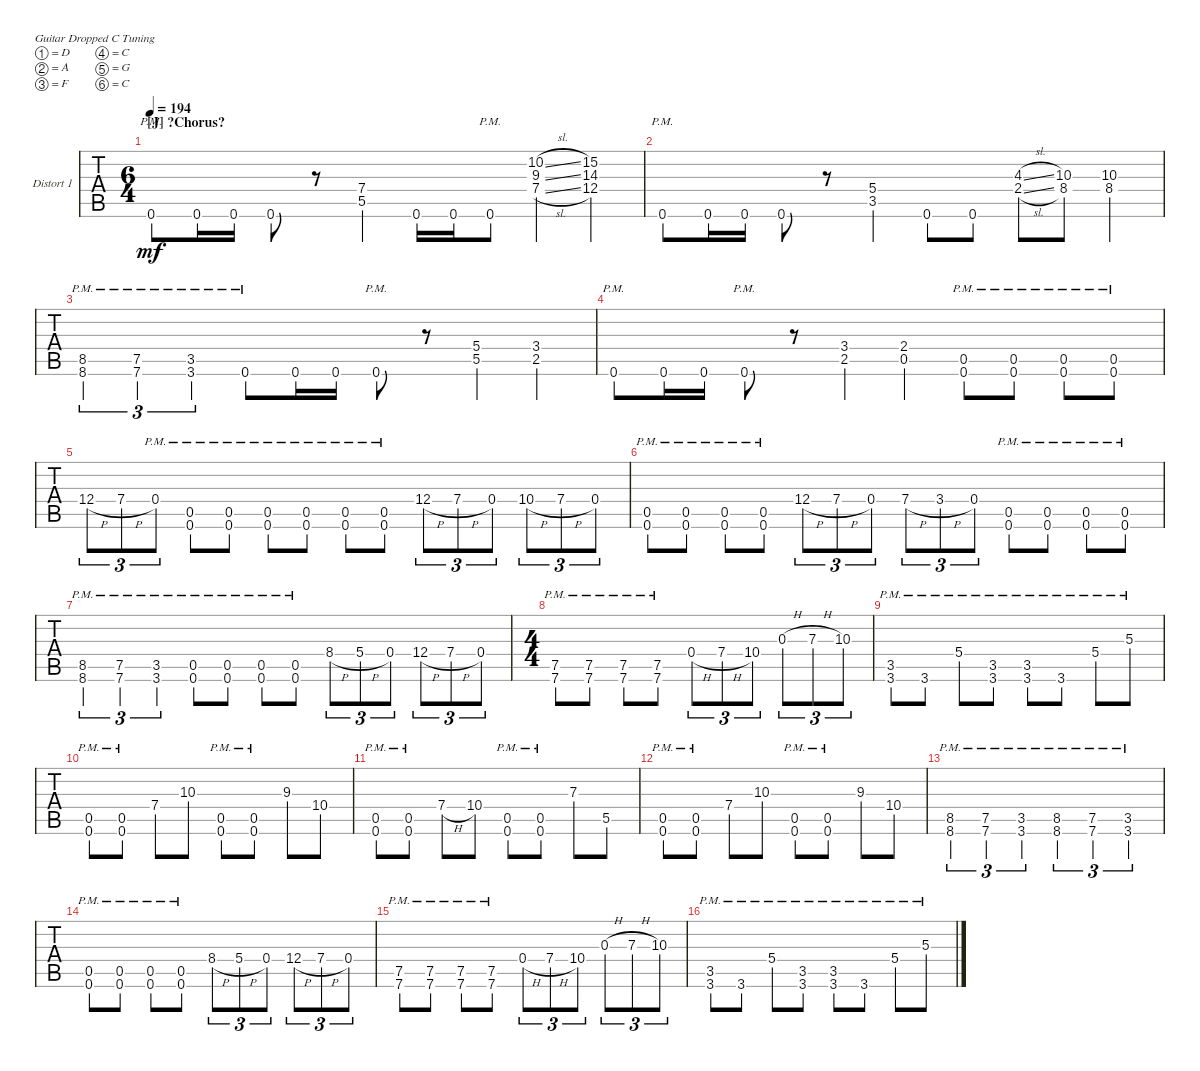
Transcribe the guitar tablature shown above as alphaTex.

\bracketExtendMode groupsimilarinstruments
\firstSystemTrackNameOrientation horizontal
\otherSystemsTrackNameOrientation horizontal
\track ("Distort 1" "Distort 1") {instrument electricguitarclean}
\staff {tabs}
\tuning (D4 A3 F3 C3 G2 C2)
\ts (6 4)
\section ("J" "?Chorus?")
\scale
0.470878
\tempo 194
\accidentals auto
\clef g2
\ottava regular
\simile none
\ks c
0.6{pm}.8{dy mf} 0.6.16 0.6.16{beam split} 0.6.8 r.8 (5.5 7.4).4 0.6.16 0.6.16 0.6{pm}.8{beam split} (7.4{sl} 9.3{sl} 10.2{sl}).4 (12.4 14.3 15.2).4 |
\scale
0.270173 0.6{pm}.8 0.6.16 0.6.16{beam split} 0.6.8 r.8 (3.5 5.4).4 0.6.8 0.6.8{beam split} (2.4{sl} 4.3{sl}).8 (8.4 10.3).8 (8.4 10.3).4 |
\scale
0.259021 (8.6{pm} 8.5{pm}).4{tu (3 2)} (7.6{pm} 7.5{pm}).4{tu (3 2)} (3.6{pm} 3.5{pm}).4{tu (3 2)} 0.6{pm}.8 0.6.16 0.6.16{beam split} 0.6{pm}.8 r.8 (5.5 5.4).4 (2.5 3.4).4 |
0.6{pm}.8 0.6.16 0.6.16{beam split} 0.6{pm}.8 r.8 (2.5 3.4).4 (0.5 2.4).4 (0.6{pm} 0.5{pm}).8 (0.6{pm} 0.5{pm}).8 (0.6{pm} 0.5{pm}).8 (0.6{pm} 0.5{pm}).8 |
12.4{h}.8{tu (3 2)} 7.4{h}.8{tu (3 2)} 0.4{pm}.8{tu (3 2)} (0.6{pm} 0.5{pm}).8 (0.6{pm} 0.5{pm}).8 (0.6{pm} 0.5{pm}).8 (0.6{pm} 0.5{pm}).8 (0.6{pm} 0.5{pm}).8 (0.6{pm} 0.5{pm}).8 12.4{h}.8{tu (3 2)} 7.4{h}.8{tu (3 2)} 0.4.8{tu (3 2)} 10.4{h}.8{tu (3 2)} 7.4{h}.8{tu (3 2)} 0.4.8{tu (3 2)} |
(0.6{pm} 0.5{pm}).8 (0.6{pm} 0.5{pm}).8 (0.6{pm} 0.5{pm}).8 (0.6{pm} 0.5{pm}).8 12.4{h}.8{tu (3 2)} 7.4{h}.8{tu (3 2)} 0.4.8{tu (3 2)} 7.4{h}.8{tu (3 2)} 3.4{h}.8{tu (3 2)} 0.4.8{tu (3 2)} (0.6{pm} 0.5{pm}).8 (0.6{pm} 0.5{pm}).8 (0.6{pm} 0.5{pm}).8 (0.6{pm} 0.5{pm}).8 |
(8.6{pm} 8.5{pm}).4{tu (3 2)} (7.6{pm} 7.5{pm}).4{tu (3 2)} (3.6{pm} 3.5{pm}).4{tu (3 2)} (0.6{pm} 0.5{pm}).8 (0.6{pm} 0.5{pm}).8 (0.6{pm} 0.5{pm}).8 (0.6{pm} 0.5{pm}).8 8.4{h}.8{tu (3 2)} 5.4{h}.8{tu (3 2)} 0.4.8{tu (3 2)} 12.4{h}.8{tu (3 2)} 7.4{h}.8{tu (3 2)} 0.4.8{tu (3 2)} |
\ts (4 4)
(7.6{pm} 7.5{pm}).8 (7.6{pm} 7.5{pm}).8 (7.6{pm} 7.5{pm}).8 (7.6{pm} 7.5{pm}).8 0.4{h}.8{tu (3 2)} 7.4{h}.8{tu (3 2)} 10.4.8{tu (3 2)} 0.3{h}.8{tu (3 2)} 7.3{h}.8{tu (3 2)} 10.3.8{tu (3 2)} |
(3.6{pm} 3.5).8 3.6{pm}.8 5.4{pm}.8 (3.6{pm} 3.5).8 (3.6{pm} 3.5).8 3.6{pm}.8 5.4{pm}.8 5.3{pm}.8 |
(0.6{pm} 0.5{pm}).8 (0.5{pm} 0.6{pm}).8 7.4.8 10.3.8 (0.5{pm} 0.6{pm}).8 (0.5{pm} 0.6{pm}).8 9.3.8 10.4.8 |
(0.5{pm} 0.6{pm}).8 (0.5{pm} 0.6{pm}).8 7.4{h}.8 10.4.8 (0.5{pm} 0.6{pm}).8 (0.5{pm} 0.6{pm}).8 7.3.8 5.5.8 |
(0.6{pm} 0.5{pm}).8 (0.5{pm} 0.6{pm}).8 7.4.8 10.3.8 (0.5{pm} 0.6{pm}).8 (0.5{pm} 0.6{pm}).8 9.3.8 10.4.8 |
(8.6{pm} 8.5{pm}).4{tu (3 2)} (7.6{pm} 7.5{pm}).4{tu (3 2)} (3.6{pm} 3.5{pm}).4{tu (3 2)} (8.6{pm} 8.5{pm}).4{tu (3 2)} (7.6{pm} 7.5{pm}).4{tu (3 2)} (3.6{pm} 3.5{pm}).4{tu (3 2)} |
(0.6{pm} 0.5{pm}).8 (0.6{pm} 0.5{pm}).8 (0.6{pm} 0.5{pm}).8 (0.6{pm} 0.5{pm}).8 8.4{h}.8{tu (3 2)} 5.4{h}.8{tu (3 2)} 0.4.8{tu (3 2)} 12.4{h}.8{tu (3 2)} 7.4{h}.8{tu (3 2)} 0.4.8{tu (3 2)} |
(7.6{pm} 7.5{pm}).8 (7.6{pm} 7.5{pm}).8 (7.6{pm} 7.5{pm}).8 (7.6{pm} 7.5{pm}).8 0.4{h}.8{tu (3 2)} 7.4{h}.8{tu (3 2)} 10.4.8{tu (3 2)} 0.3{h}.8{tu (3 2)} 7.3{h}.8{tu (3 2)} 10.3.8{tu (3 2)} |
(3.6{pm} 3.5).8 3.6{pm}.8 5.4{pm}.8 (3.6{pm} 3.5).8 (3.6{pm} 3.5).8 3.6{pm}.8 5.4{pm}.8 5.3{pm}.8
